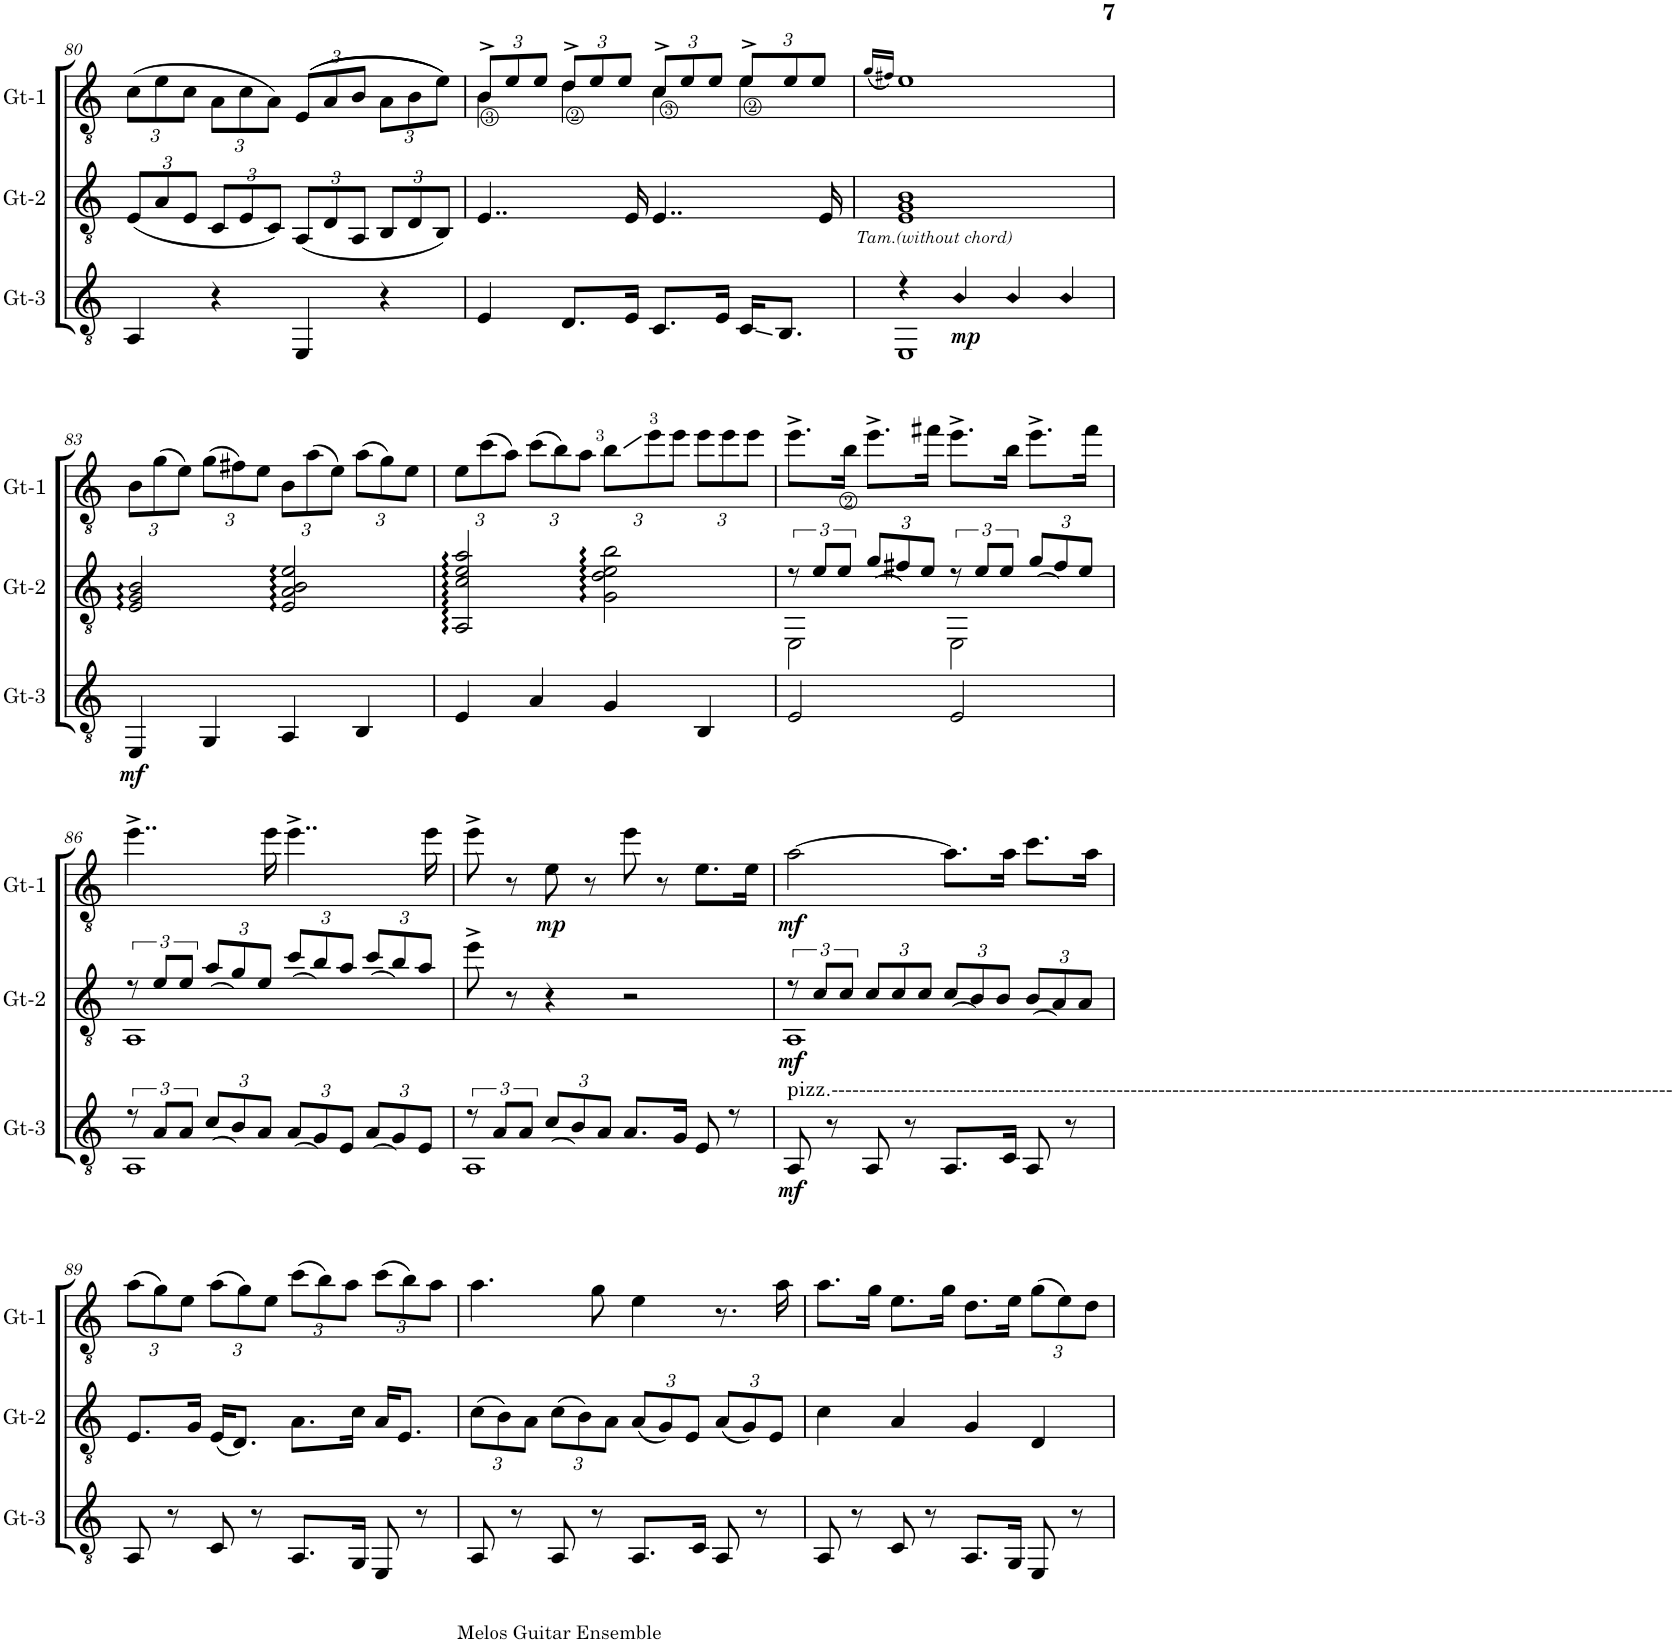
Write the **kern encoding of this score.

**kern	**dynam	**kern	**dynam	**kern	**dynam
*part3	*part3	*part2	*part2	*part1	*part1
*staff3	*staff3	*staff2	*staff2	*staff1	*staff1
*I"Gt-3	*	*I"Gt-2	*	*I"Gt-1	*
*I'Gt-3	*	*I'Gt-2	*	*I'Gt-1	*
!!LO:PB:g=z
*clefGv2	*	*clefGv2	*	*clefGv2	*
*k[]	*	*k[]	*	*k[]	*
*M4/4	*	*M4/4	*	*M4/4	*
*	*	*Xbrackettup	*	*Xbrackettup	*
=80	=80	=80	=80	=80	=80
4AA/	.	(12E/L	.	(12c\L	.
.	.	12A/	.	12e\	.
.	.	12E/J	.	12c\J	.
4r	.	12C/L	.	12A\L	.
.	.	12E/	.	12c\	.
.	.	12C/J)	.	12A\J)	.
4EE/	.	(12AA/L	.	((12E/L	.
.	.	12D/	.	12A/	.
.	.	12AA/J	.	12B/J	.
4r	.	12BB/L	.	12A\L	.
.	.	12D/	.	12B\	.
.	.	12BB/J)	.	12e\J))	.
=81	=81	=81	=81	=81	=81
*	*	*	*	*^	*
4E/	.	4..E/	.	12B^/L	4B\	.
.	.	.	.	12e/	.	.
.	.	.	.	12e/J	.	.
8.D/L	.	.	.	12d^/L	4d\	.
.	.	.	.	12e/	.	.
.	.	.	.	12e/J	.	.
16E/Jk	.	16E/	.	.	.	.
8.C/L	.	4..E/	.	12c^/L	4c\	.
.	.	.	.	12e/	.	.
.	.	.	.	12e/J	.	.
16E/Jk	.	.	.	.	.	.
16C/KL	.	.	.	12e^/L	4e\	.
8.BB/J	.	.	.	.	.	.
.	.	.	.	12e/	.	.
.	.	.	.	12e/J	.	.
.	.	16E/	.	.	.	.
*	*	*	*	*v	*v	*
=82	=82	=82	=82	=82	=82
.	.	.	.	(16qg/LL	.
.	.	.	.	16qf#X/JJ)	.
*^	*	*	*	*	*
!	!	!	!LO:TX:b:i:t=Tam.(without chord)	!	!	!
4r	1EE	.	1E 1G 1B	.	1e	.
!LO:N:head=diamond	!	!LO:DY:b	!	!	!	!
4B/	.	mp	.	.	.	.
!LO:N:head=diamond	!	!	!	!	!	!
4B/	.	.	.	.	.	.
!LO:N:head=diamond	!	!	!	!	!	!
4B/	.	.	.	.	.	.
*v	*v	*	*	*	*	*
!!LO:LB:g=z
=83	=83	=83	=83	=83	=83
!	!LO:DY:b	!	!	!	!
4EE/	mf	2E/ 2G/ 2B/	.	12B\L	.
.	.	.	.	(12g\	.
.	.	.	.	12e\J)	.
4GG/	.	.	.	(12g\L	.
.	.	.	.	12f#X\)	.
.	.	.	.	12e\J	.
4AA/	.	2E/ 2A/ 2B/ 2e/	.	12B\L	.
.	.	.	.	(12a\	.
.	.	.	.	12e\J)	.
4BB/	.	.	.	(12a\L	.
.	.	.	.	12g\)	.
.	.	.	.	12e\J	.
=84	=84	=84	=84	=84	=84
4E/	.	2AA/ 2c/ 2e/ 2a/	.	12e\L	.
.	.	.	.	(12cc\	.
.	.	.	.	12a\J)	.
4A/	.	.	.	(12cc\L	.
.	.	.	.	12b\)	.
.	.	.	.	12a\J	.
4G/	.	2G\ 2d\ 2e\ 2b\	.	12b\L	.
.	.	.	.	12ee\	.
.	.	.	.	12ee\J	.
4BB/	.	.	.	12ee\L	.
.	.	.	.	12ee\	.
.	.	.	.	12ee\J	.
=85	=85	=85	=85	=85	=85
*	*	*brackettup	*	*	*
*	*	*^	*	*	*
2E/	.	12r	2EE\	.	8.ee^\L	.
.	.	12e/L	.	.	.	.
.	.	12e/J	.	.	.	.
.	.	.	.	.	16b\Jk	.
*	*	*Xbrackettup	*	*	*	*
.	.	(12g/L	.	.	8.ee^\L	.
.	.	12f#X/)	.	.	.	.
.	.	12e/J	.	.	.	.
.	.	.	.	.	16ff#X\Jk	.
*	*	*brackettup	*	*	*	*
2E/	.	12r	2EE\	.	8.ee^\L	.
.	.	12e/L	.	.	.	.
.	.	12e/J	.	.	.	.
.	.	.	.	.	16b\Jk	.
*	*	*Xbrackettup	*	*	*	*
.	.	(12g/L	.	.	8.ee^\L	.
.	.	12f#/)	.	.	.	.
.	.	12e/J	.	.	.	.
.	.	.	.	.	16ff#\Jk	.
!!LO:LB:g=z
=86	=86	=86	=86	=86	=86	=86
*^	*	*	*	*	*	*
*	*	*	*brackettup	*	*	*	*
12r	1AA	.	12r	1AA	.	4..ee^\	.
12A/L	.	.	12e/L	.	.	.	.
12A/J	.	.	12e/J	.	.	.	.
*Xbrackettup	*	*	*Xbrackettup	*	*	*	*
(12c/L	.	.	(12a/L	.	.	.	.
12B/)	.	.	12g/)	.	.	.	.
12A/J	.	.	12e/J	.	.	.	.
.	.	.	.	.	.	16ee\	.
(12A/L	.	.	(12cc/L	.	.	4..ee^\	.
12G/)	.	.	12b/)	.	.	.	.
12E/J	.	.	12a/J	.	.	.	.
(12A/L	.	.	(12cc/L	.	.	.	.
12G/)	.	.	12b/)	.	.	.	.
12E/J	.	.	12a/J	.	.	.	.
.	.	.	.	.	.	16ee\	.
*	*	*	*v	*v	*	*	*
=87	=87	=87	=87	=87	=87	=87
*brackettup	*	*	*	*	*	*
12r	1AA	.	8ee^\	.	8ee^\	.
12A/L	.	.	.	.	.	.
.	.	.	8r	.	8r	.
12A/J	.	.	.	.	.	.
*Xbrackettup	*	*	*	*	*	*
!	!	!	!	!	!	!LO:DY:b
(12c/L	.	.	4r	.	8e\	mp
12B/)	.	.	.	.	.	.
.	.	.	.	.	8r	.
12A/J	.	.	.	.	.	.
8.A/L	.	.	2r	.	8ee\	.
.	.	.	.	.	8r	.
16G/Jk	.	.	.	.	.	.
8E/	.	.	.	.	8.e\L	.
8r	.	.	.	.	.	.
.	.	.	.	.	16e\Jk	.
*v	*v	*	*	*	*	*
=88	=88	=88	=88	=88	=88
*	*	*brackettup	*	*	*
*	*	*^	*	*	*
!LO:TX:a:t=pizz.-------------------------------------------------------------------------------------------------------------------------	!	!	!	!	!	!
!	!LO:DY:b	!	!	!LO:DY:b	!	!LO:DY:b
8AA/	mf	12r	1AA	mf	[2a\	mf
.	.	12c/L	.	.	.	.
8r	.	.	.	.	.	.
.	.	12c/J	.	.	.	.
*	*	*Xbrackettup	*	*	*	*
8AA/	.	12c/L	.	.	.	.
.	.	12c/	.	.	.	.
8r	.	.	.	.	.	.
.	.	12c/J	.	.	.	.
8.AA/L	.	(12c/L	.	.	8.a\L]	.
.	.	12B/)	.	.	.	.
.	.	12B/J	.	.	.	.
16C/Jk	.	.	.	.	16a\Jk	.
8AA/	.	(12B/L	.	.	8.cc\L	.
.	.	12A/)	.	.	.	.
8r	.	.	.	.	.	.
.	.	12A/J	.	.	.	.
.	.	.	.	.	16a\Jk	.
*	*	*v	*v	*	*	*
!!LO:LB:g=z
=89	=89	=89	=89	=89	=89
8AA/	.	8.E/L	.	(12a\L	.
.	.	.	.	12g\)	.
8r	.	.	.	.	.
.	.	.	.	12e\J	.
.	.	16G/Jk	.	.	.
8C/	.	(16E/KL	.	(12a\L	.
.	.	8.D/J)	.	.	.
.	.	.	.	12g\)	.
8r	.	.	.	.	.
.	.	.	.	12e\J	.
8.AA/L	.	8.A\L	.	(12cc\L	.
.	.	.	.	12b\)	.
.	.	.	.	12a\J	.
16GG/Jk	.	16c\Jk	.	.	.
8EE/	.	16A/KL	.	(12cc\L	.
.	.	8.E/J	.	.	.
.	.	.	.	12b\)	.
8r	.	.	.	.	.
.	.	.	.	12a\J	.
=90	=90	=90	=90	=90	=90
8AA/	.	(12c\L	.	4.a\	.
.	.	12B\)	.	.	.
8r	.	.	.	.	.
.	.	12A\J	.	.	.
8AA/	.	(12c\L	.	.	.
.	.	12B\)	.	.	.
8r	.	.	.	8g\	.
.	.	12A\J	.	.	.
8.AA/L	.	(12A/L	.	4e\	.
.	.	12G/)	.	.	.
.	.	12E/J	.	.	.
16C/Jk	.	.	.	.	.
8AA/	.	(12A/L	.	8.r	.
.	.	12G/)	.	.	.
8r	.	.	.	.	.
.	.	12E/J	.	.	.
.	.	.	.	16a\	.
=91	=91	=91	=91	=91	=91
8AA/	.	4c\	.	8.a\L	.
8r	.	.	.	.	.
.	.	.	.	16g\Jk	.
8C/	.	4A/	.	8.e\L	.
8r	.	.	.	.	.
.	.	.	.	16g\Jk	.
8.AA/L	.	4G/	.	8.d\L	.
16GG/Jk	.	.	.	16e\Jk	.
8EE/	.	4D/	.	(12g\L	.
.	.	.	.	12e\)	.
8r	.	.	.	.	.
.	.	.	.	12d\J	.
=	=	=	=	=	=
*-	*-	*-	*-	*-	*-
